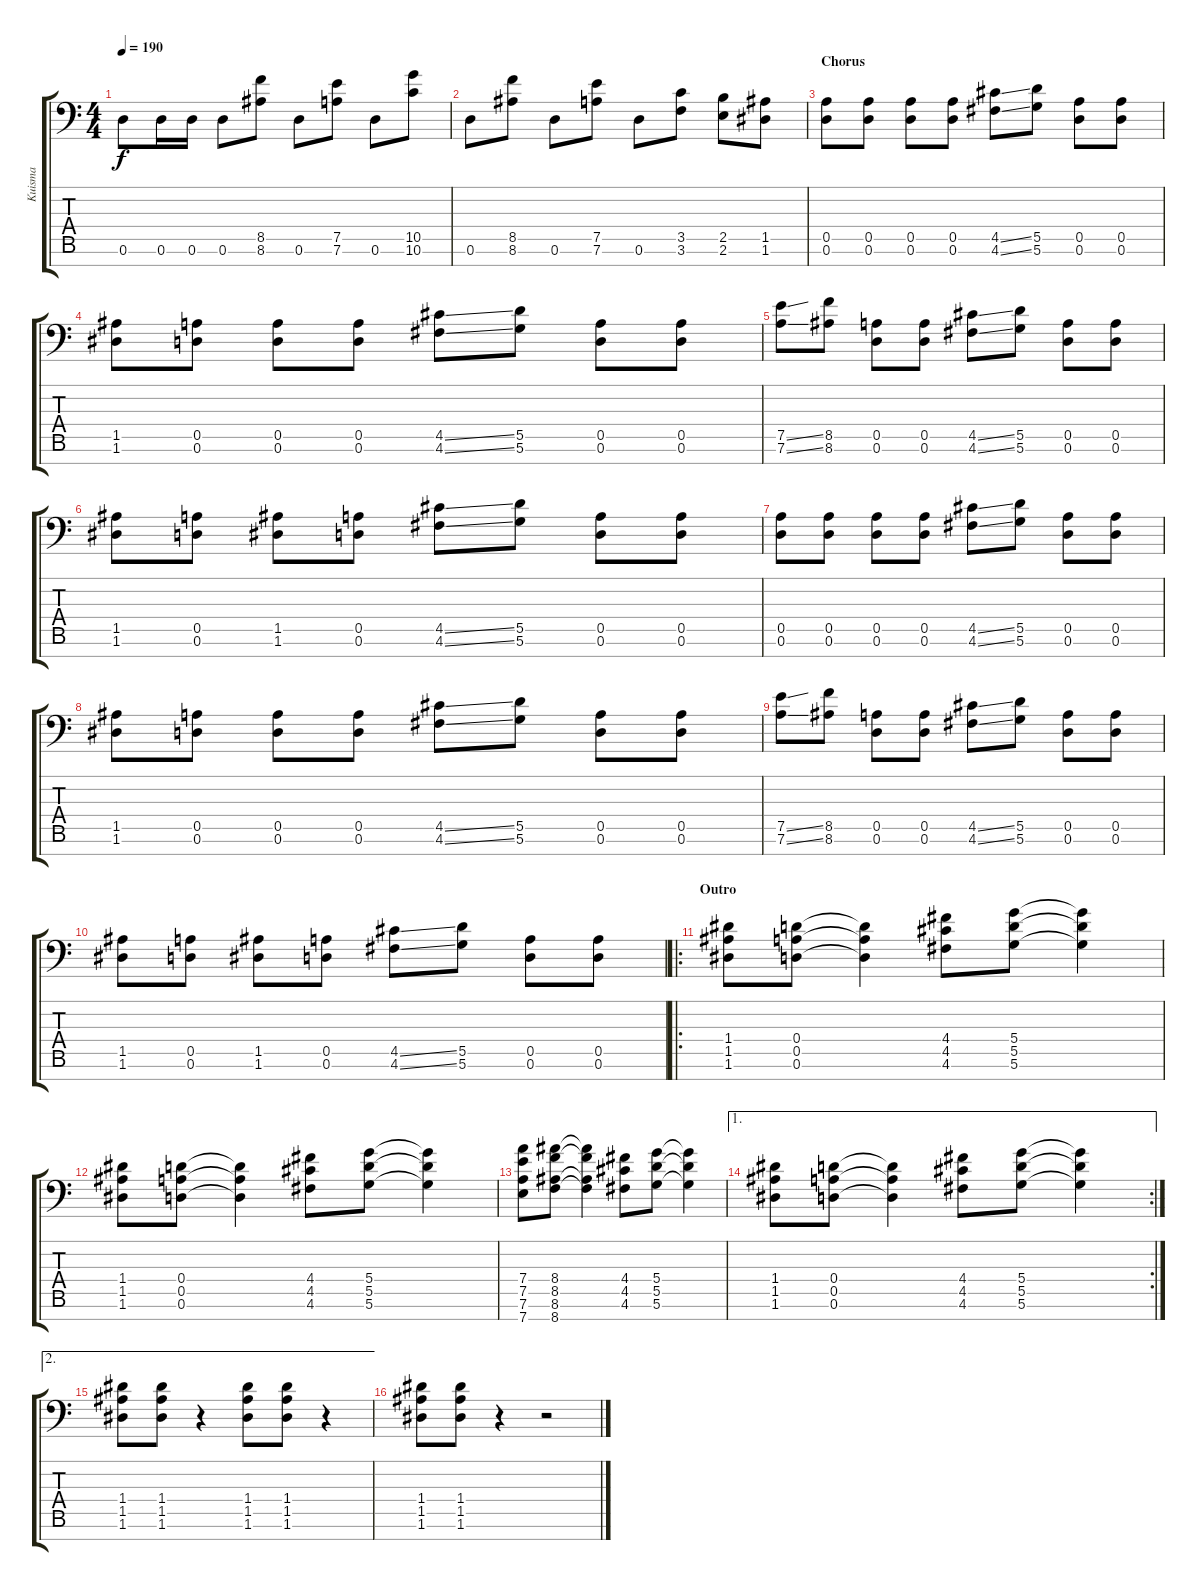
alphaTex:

\track ("Kuisma" "Kuisma") {instrument distortionguitar}
\staff {score tabs}
\tuning (E4 B3 G3 D3 A2 D2 A1) {hide}
\ts (4 4)
\tempo 190
\clef f4
\ks c
0.6.8{dy f} 0.6.16 0.6.16 0.6.8 (8.5 8.6).8 0.6.8 (7.5 7.6).8 0.6.8 (10.5 10.6).8 |
0.6.8 (8.5 8.6).8 0.6.8 (7.5 7.6).8 0.6.8 (3.5 3.6).8 (2.5 2.6).8 (1.5 1.6).8 |
\section ("" "Chorus")
(0.5 0.6).8 (0.5 0.6).8 (0.5 0.6).8 (0.5 0.6).8 (4.5{ss} 4.6{ss}).8 (5.5 5.6).8 (0.5 0.6).8 (0.5 0.6).8 |
(1.5 1.6).8 (0.5 0.6).8 (0.5 0.6).8 (0.5 0.6).8 (4.5{ss} 4.6{ss}).8 (5.5 5.6).8 (0.5 0.6).8 (0.5 0.6).8 |
(7.5{ss} 7.6{ss}).8 (8.5 8.6).8 (0.5 0.6).8 (0.5 0.6).8 (4.5{ss} 4.6{ss}).8 (5.5 5.6).8 (0.5 0.6).8 (0.5 0.6).8 |
(1.5 1.6).8 (0.5 0.6).8 (1.5 1.6).8 (0.5 0.6).8 (4.5{ss} 4.6{ss}).8 (5.5 5.6).8 (0.5 0.6).8 (0.5 0.6).8 |
(0.5 0.6).8 (0.5 0.6).8 (0.5 0.6).8 (0.5 0.6).8 (4.5{ss} 4.6{ss}).8 (5.5 5.6).8 (0.5 0.6).8 (0.5 0.6).8 |
(1.5 1.6).8 (0.5 0.6).8 (0.5 0.6).8 (0.5 0.6).8 (4.5{ss} 4.6{ss}).8 (5.5 5.6).8 (0.5 0.6).8 (0.5 0.6).8 |
(7.5{ss} 7.6{ss}).8 (8.5 8.6).8 (0.5 0.6).8 (0.5 0.6).8 (4.5{ss} 4.6{ss}).8 (5.5 5.6).8 (0.5 0.6).8 (0.5 0.6).8 |
(1.5 1.6).8 (0.5 0.6).8 (1.5 1.6).8 (0.5 0.6).8 (4.5{ss} 4.6{ss}).8 (5.5 5.6).8 (0.5 0.6).8 (0.5 0.6).8 |
\ro
\section ("" "Outro")
(1.4 1.5 1.6).8 (0.4 0.5 0.6).8 (0.4{t} 0.5{t} 0.6{t}).4 (4.4 4.5 4.6).8 (5.4 5.5 5.6).8 (5.4{t} 5.5{t} 5.6{t}).4 |
(1.4 1.5 1.6).8 (0.4 0.5 0.6).8 (0.4{t} 0.5{t} 0.6{t}).4 (4.4 4.5 4.6).8 (5.4 5.5 5.6).8 (5.4{t} 5.5{t} 5.6{t}).4 |
(7.4 7.5 7.6 7.7).8 (8.4 8.5 8.6 8.7).8 (8.4{t} 8.5{t} 8.6{t} 8.7{t}).4 (4.4 4.5 4.6).8 (5.4 5.5 5.6).8 (5.4{t} 5.5{t} 5.6{t}).4 |
\ae 1
\rc 2
(1.4 1.5 1.6).8 (0.4 0.5 0.6).8 (0.4{t} 0.5{t} 0.6{t}).4 (4.4 4.5 4.6).8 (5.4 5.5 5.6).8 (5.4{t} 5.5{t} 5.6{t}).4 |
\ae 2
(1.4 1.5 1.6).8 (1.4 1.5 1.6).8 r.4 (1.4 1.5 1.6).8 (1.4 1.5 1.6).8 r.4 |
(1.4 1.5 1.6).8 (1.4 1.5 1.6).8 r.4 r.2
